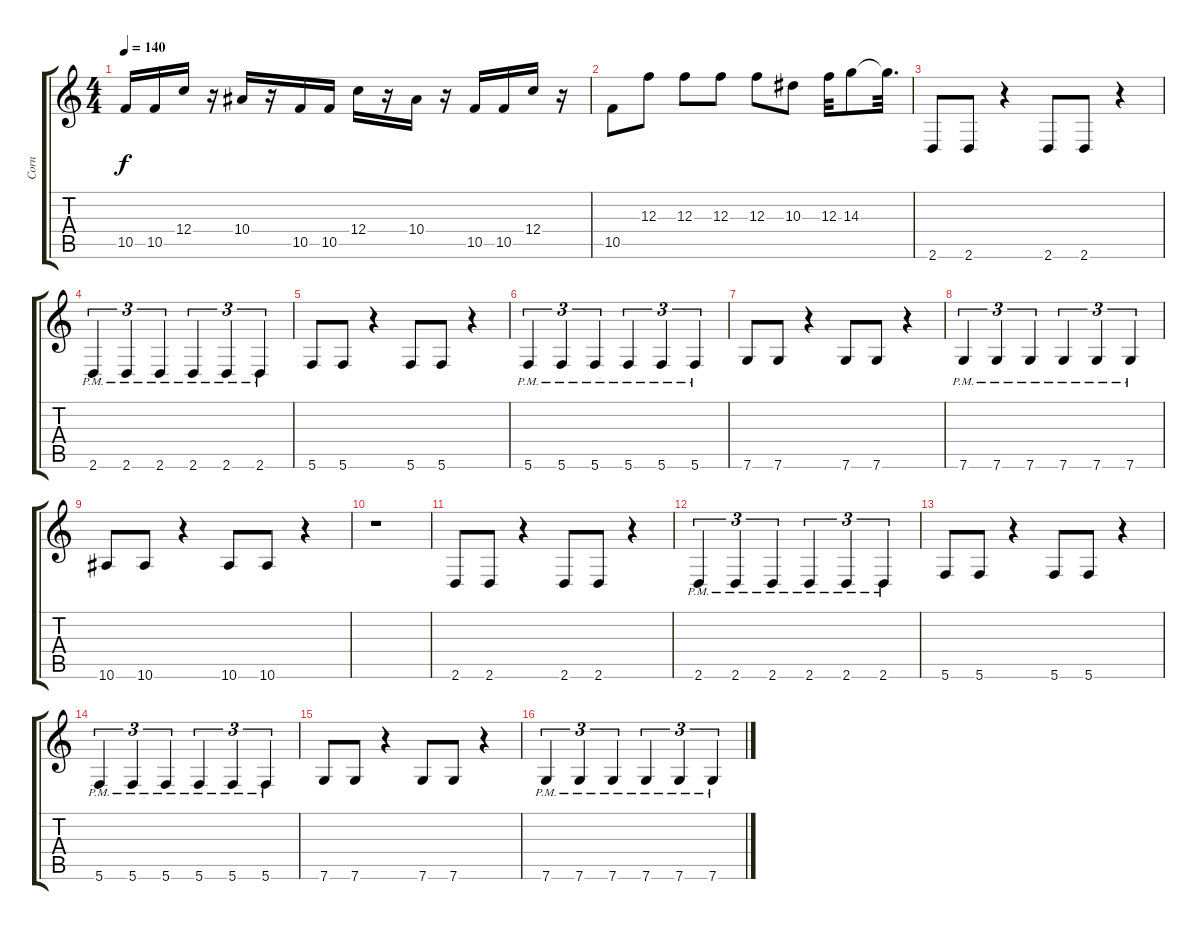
\track ("Corn" "Corn") {instrument distortionguitar}
\staff {score tabs}
\tuning (D4 A3 F3 C3 G2 C2) {hide}
\ts (4 4)
\tempo 140
\clef g2
\ks c
10.5.16{dy f} 10.5.16 12.4.16 r.16 10.4.16 r.16 10.5.16 10.5.16 12.4.16 r.16 10.4.16 r.16 10.5.16 10.5.16 12.4.16 r.16 |
10.5.8 12.3.8 12.3.8 12.3.8 12.3.8 10.3.8 12.3.32 14.3.8 14.3{t}.32{d} |
2.6.8 2.6.8 r.4 2.6.8 2.6.8 r.4 |
2.6{pm}.4{tu (3 2)} 2.6{pm}.4{tu (3 2)} 2.6{pm}.4{tu (3 2)} 2.6{pm}.4{tu (3 2)} 2.6{pm}.4{tu (3 2)} 2.6{pm}.4{tu (3 2)} |
5.6.8 5.6.8 r.4 5.6.8 5.6.8 r.4 |
5.6{pm}.4{tu (3 2)} 5.6{pm}.4{tu (3 2)} 5.6{pm}.4{tu (3 2)} 5.6{pm}.4{tu (3 2)} 5.6{pm}.4{tu (3 2)} 5.6{pm}.4{tu (3 2)} |
7.6.8 7.6.8 r.4 7.6.8 7.6.8 r.4 |
7.6{pm}.4{tu (3 2)} 7.6{pm}.4{tu (3 2)} 7.6{pm}.4{tu (3 2)} 7.6{pm}.4{tu (3 2)} 7.6{pm}.4{tu (3 2)} 7.6{pm}.4{tu (3 2)} |
10.6.8 10.6.8 r.4 10.6.8 10.6.8 r.4 |
r.1 |
2.6.8 2.6.8 r.4 2.6.8 2.6.8 r.4 |
2.6{pm}.4{tu (3 2)} 2.6{pm}.4{tu (3 2)} 2.6{pm}.4{tu (3 2)} 2.6{pm}.4{tu (3 2)} 2.6{pm}.4{tu (3 2)} 2.6{pm}.4{tu (3 2)} |
5.6.8 5.6.8 r.4 5.6.8 5.6.8 r.4 |
5.6{pm}.4{tu (3 2)} 5.6{pm}.4{tu (3 2)} 5.6{pm}.4{tu (3 2)} 5.6{pm}.4{tu (3 2)} 5.6{pm}.4{tu (3 2)} 5.6{pm}.4{tu (3 2)} |
7.6.8 7.6.8 r.4 7.6.8 7.6.8 r.4 |
7.6{pm}.4{tu (3 2)} 7.6{pm}.4{tu (3 2)} 7.6{pm}.4{tu (3 2)} 7.6{pm}.4{tu (3 2)} 7.6{pm}.4{tu (3 2)} 7.6{pm}.4{tu (3 2)}
